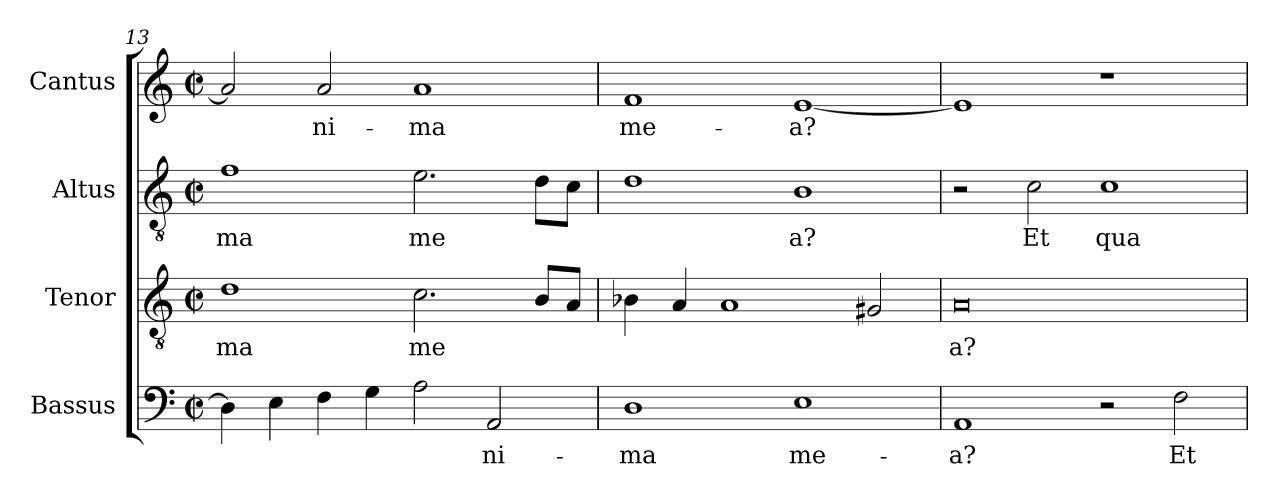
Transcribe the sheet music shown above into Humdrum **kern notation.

**kern	**text	**kern	**text	**kern	**text	**kern	**text
*part4	*part4	*part3	*part3	*part2	*part2	*part1	*part1
*staff4	*staff4	*staff3	*staff3	*staff2	*staff2	*staff1	*staff1
*I"Bassus	*	*I"Tenor	*	*I"Altus	*	*I"Cantus	*
*clefF4	*	*clefGv2	*	*clefGv2	*	*clefG2	*
*M2/2	*	*M2/2	*	*M2/2	*	*M2/2	*
*met(c|)	*	*met(c|)	*	*met(c|)	*	*met(c|)	*
=13	=13	=13	=13	=13	=13	=13	=13
!	!	!	!LO:LY:b:cj	!	!LO:LY:b:cj	!	!
4D\]	.	1d	ma	1f	ma	2a/]	.
4E\	.	.	.	.	.	.	.
!	!	!	!	!	!	!	!LO:LY:b:cj
4F\	.	.	.	.	.	2a/	-ni-
4G\	.	.	.	.	.	.	.
!	!	!	!LO:LY:b	!	!LO:LY:b	!	!LO:LY:b:cj
2A\	.	2.c\	me	2.e\	me	1a	-ma
!	!LO:LY:b:cj	!	!	!	!	!	!
2AA/	-ni-	.	.	.	.	.	.
.	.	8B/L	.	8d\L	.	.	.
.	.	8A/J	.	8c\J	.	.	.
=14	=14	=14	=14	=14	=14	=14	=14
!	!LO:LY:b:cj	!	!	!	!	!	!LO:LY:b:cj
1D	-ma	4B-X\	.	1d	.	1f	me-
.	.	4A/	.	.	.	.	.
.	.	1A	.	.	.	.	.
!	!LO:LY:b:cj	!	!	!	!LO:LY:b:cj	!	!LO:LY:b:cj
1E	me-	.	.	1B	a?	[<1e	-a?
.	.	2G#X/	.	.	.	.	.
=15	=15	=15	=15	=15	=15	=15	=15
!	!LO:LY:b:cj	!	!LO:LY:b:cj	!	!	!	!
1AA	-a?	0A	a?	2r	.	1e]	.
!	!	!	!	!	!LO:LY:b:cj	!	!
.	.	.	.	2c\	Et	.	.
!	!	!	!	!	!LO:LY:b:cj	!	!
2r	.	.	.	1c	qua	1r	.
!	!LO:LY:b:cj	!	!	!	!	!	!
2F\	Et	.	.	.	.	.	.
=	=	=	=	=	=	=	=
*-	*-	*-	*-	*-	*-	*-	*-
